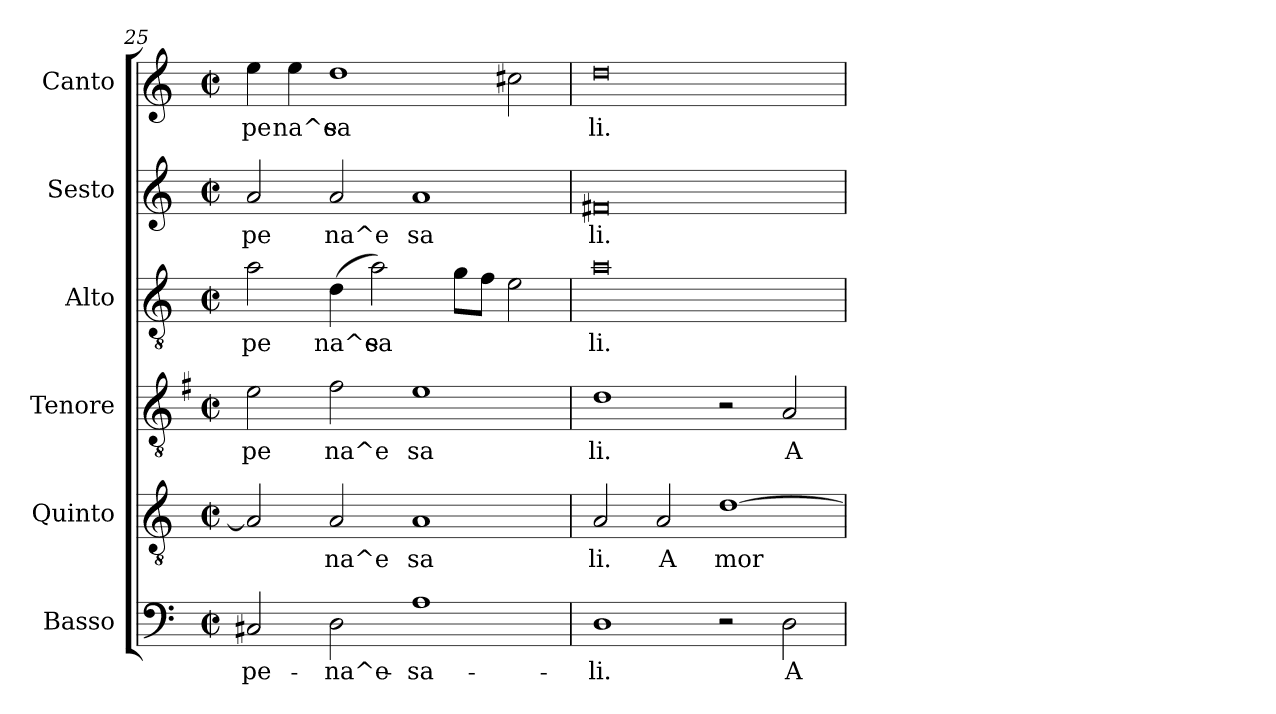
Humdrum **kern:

**kern	**text	**kern	**text	**kern	**text	**kern	**text	**kern	**text	**kern	**text
*part6	*part6	*part5	*part5	*part4	*part4	*part3	*part3	*part2	*part2	*part1	*part1
*staff6	*staff6	*staff5	*staff5	*staff4	*staff4	*staff3	*staff3	*staff2	*staff2	*staff1	*staff1
*I"Basso	*	*I"Quinto	*	*I"Tenore	*	*I"Alto	*	*I"Sesto	*	*I"Canto	*
*clefF4	*	*clefGv2	*	*clefGv2	*	*clefGv2	*	*clefG2	*	*clefG2	*
*	*	*	*	*ITrd-3c-5	*	*	*	*	*	*	*
*k[]	*	*k[]	*	*k[]	*	*k[]	*	*k[]	*	*k[]	*
*C:	*	*C:	*	*C:	*	*C:	*	*C:	*	*C:	*
*M2/2	*	*M2/2	*	*M2/2	*	*M2/2	*	*M2/2	*	*M2/2	*
*met(c|)	*	*met(c|)	*	*met(c|)	*	*met(c|)	*	*met(c|)	*	*met(c|)	*
=25	=25	=25	=25	=25	=25	=25	=25	=25	=25	=25	=25
!	!LO:LY:b:cj	!	!LO:LY:b:cj	!	!LO:LY:b:cj	!	!LO:LY:b:cj	!	!LO:LY:b:cj	!	!LO:LY:a:cj
2C#X/	pe-	2A/]	.	2a\	pe	2a\	pe	2a/	pe	4ee\	pe
!	!	!	!	!	!	!	!	!	!	!	!LO:LY:a:cj
.	.	.	.	.	.	.	.	.	.	4ee\	na^e
!	!LO:LY:b:cj	!	!LO:LY:b:cj	!	!LO:LY:b:cj	!	!LO:LY:b:cj	!	!LO:LY:b:cj	!	!LO:LY:a:cj
2D\	-na^e-	2A/	na^e	2b\	na^e	(>4d\	na^e	2a/	na^e	1dd	sa
!	!	!	!	!	!	!	!LO:LY:b:cj	!	!	!	!
.	.	.	.	.	.	2a\)	sa	.	.	.	.
!	!LO:LY:b:cj	!	!LO:LY:b:cj	!	!LO:LY:b:cj	!	!	!	!LO:LY:b:cj	!	!
1A	-sa-	1A	sa	1a	sa	.	.	1a	sa	.	.
!	!	!	!	!	!	!	!LO:LY:b:cj	!	!	!	!
.	.	.	.	.	.	8g\L	.	.	.	.	.
!	!	!	!	!	!	!	!LO:LY:b:cj	!	!	!	!
.	.	.	.	.	.	8f\J	.	.	.	.	.
!	!	!	!	!	!	!	!LO:LY:b:cj	!	!	!	!LO:LY:a:cj
.	.	.	.	.	.	2e\	.	.	.	2cc#\	.
=26	=26	=26	=26	=26	=26	=26	=26	=26	=26	=26	=26
!	!LO:LY:b:cj	!	!LO:LY:b:cj	!	!LO:LY:b:cj	!	!LO:LY:b:cj	!	!LO:LY:b:cj	!	!LO:LY:a:cj
1D	-li.	2A/	li.	1g	li.	0a	li.	0f#X	li.	0dd	li.
!	!	!	!LO:LY:b:cj	!	!	!	!	!	!	!	!
.	.	2A/	A	.	.	.	.	.	.	.	.
!	!	!	!LO:LY:b:cj	!	!	!	!	!	!	!	!
2r	.	[>1d	mor	2r	.	.	.	.	.	.	.
!	!LO:LY:b:cj	!	!	!	!LO:LY:b:cj	!	!	!	!	!	!
2D\	A-	.	.	2d/	A	.	.	.	.	.	.
=	=	=	=	=	=	=	=	=	=	=	=
*-	*-	*-	*-	*-	*-	*-	*-	*-	*-	*-	*-
